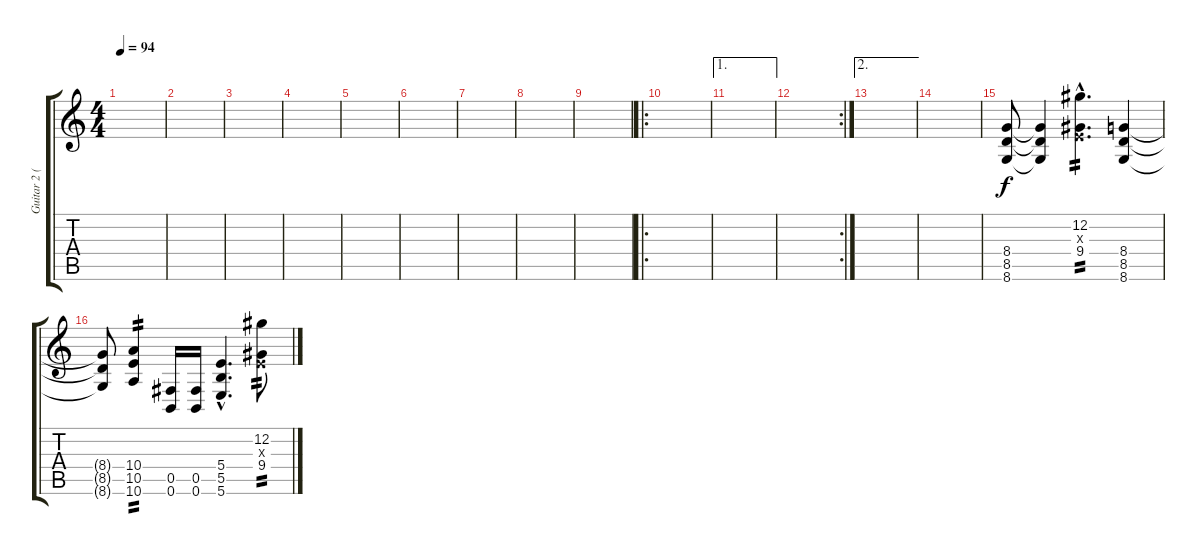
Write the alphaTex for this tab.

\track ("Guitar 2 (Pete)" "Guitar 2 (") {instrument electricguitarjazz}
\staff {score tabs}
\tuning (Db4 Ab3 E3 B2 Gb2 B1) {hide}
\ts (4 4)
\tempo 94
\clef g2
\ks c
|
|
|
|
|
|
|
|
|
\ro
|
\ae 1
|
\rc 2
|
\ae 2
|
|
(8.4 8.5 8.6).8 (8.4{t} 8.5{t} 8.6{t}).4 (12.2{hac} 0.3{hac x} 9.4{hac}).4{d tp 2} (8.4 8.5 8.6).4 |
(8.4{t} 8.5{t} 8.6{t}).8 (10.4 10.5 10.6).4{tp 2} (0.5 0.6).16 (0.5 0.6).16 (5.4{hac} 5.5{hac} 5.6{hac}).4{d} (12.2 0.3{x} 9.4).8{tp 2}
